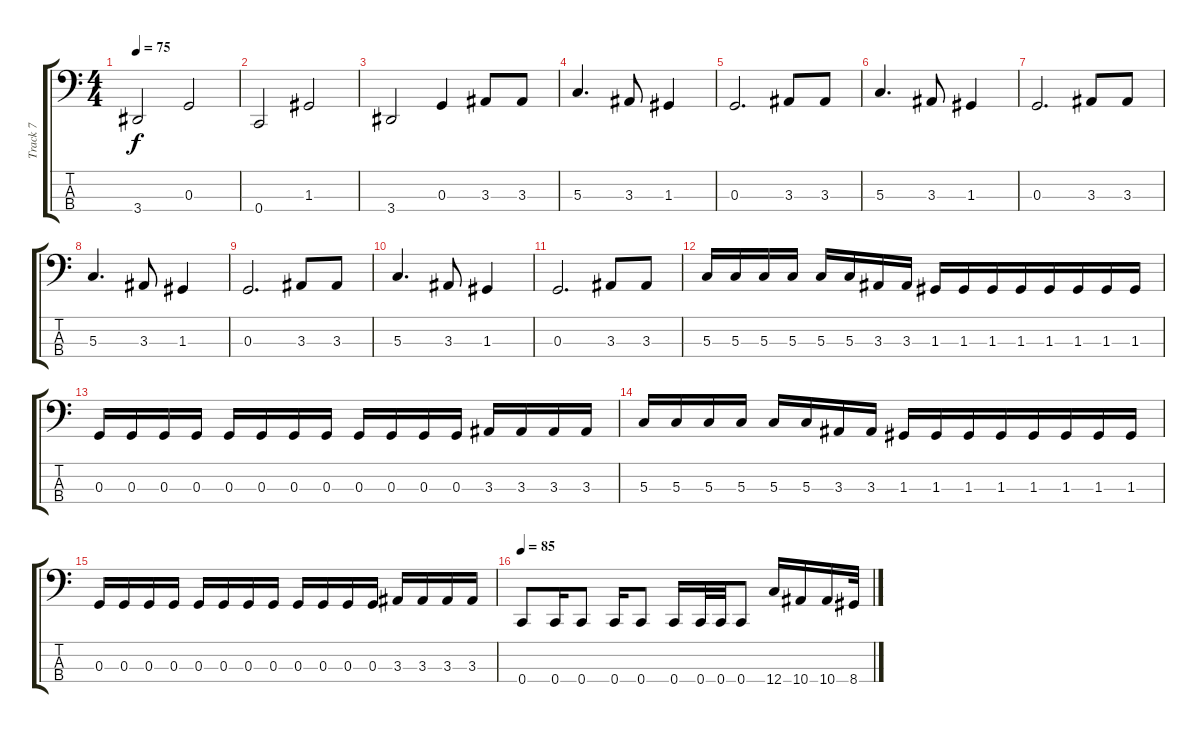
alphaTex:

\track ("Track 7" "Track 7") {instrument electricbassfinger}
\staff {score tabs}
\tuning (F2 C2 G1 C1) {hide}
\ts (4 4)
\tempo 75
\clef f4
\ks c
3.4.2{dy f} 0.3.2 |
0.4.2 1.3.2 |
3.4.2 0.3.4 3.3.8 3.3.8 |
5.3.4{d} 3.3.8 1.3.4 |
0.3.2{d beam merge} 3.3.8 3.3.8 |
5.3.4{d} 3.3.8 1.3.4 |
0.3.2{d beam merge} 3.3.8 3.3.8 |
5.3.4{d} 3.3.8 1.3.4 |
0.3.2{d beam merge} 3.3.8 3.3.8 |
5.3.4{d} 3.3.8 1.3.4 |
0.3.2{d beam merge} 3.3.8 3.3.8 |
5.3.16 5.3.16 5.3.16 5.3.16 5.3.16 5.3.16 3.3.16{beam merge} 3.3.16 1.3.16 1.3.16 1.3.16 1.3.16{beam merge} 1.3.16{beam merge} 1.3.16{beam merge} 1.3.16 1.3.16 |
0.3.16{beam merge} 0.3.16 0.3.16 0.3.16 0.3.16 0.3.16 0.3.16 0.3.16 0.3.16{beam merge} 0.3.16 0.3.16 0.3.16 3.3.16 3.3.16 3.3.16{beam merge} 3.3.16 |
5.3.16 5.3.16 5.3.16 5.3.16 5.3.16 5.3.16 3.3.16{beam merge} 3.3.16 1.3.16 1.3.16 1.3.16 1.3.16{beam merge} 1.3.16{beam merge} 1.3.16{beam merge} 1.3.16 1.3.16 |
0.3.16{beam merge} 0.3.16 0.3.16 0.3.16 0.3.16 0.3.16 0.3.16 0.3.16 0.3.16{beam merge} 0.3.16 0.3.16 0.3.16 3.3.16 3.3.16 3.3.16{beam merge} 3.3.16 |
\tempo 85
0.4.8 0.4.16 0.4.8 0.4.16 0.4.8 0.4.16 0.4.32 0.4.32 0.4.8 12.4.16 10.4.16 10.4.16 8.4.32
